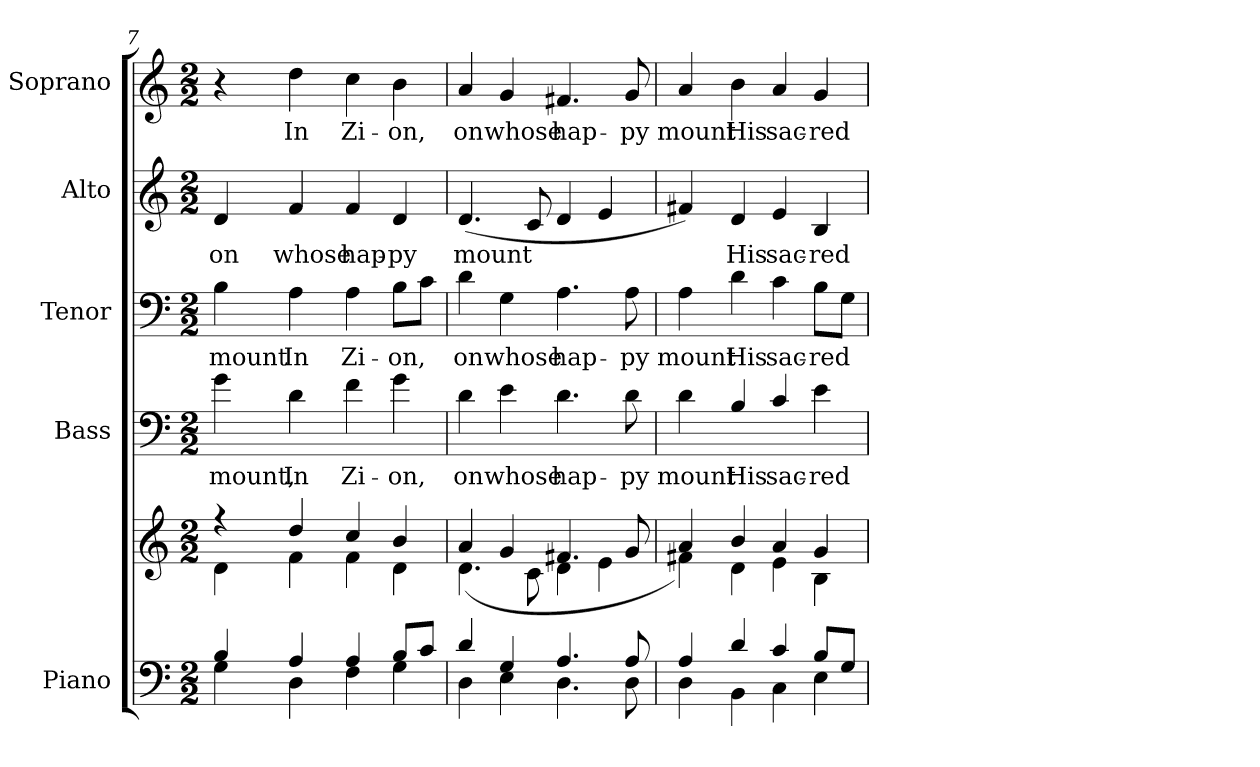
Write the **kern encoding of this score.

**kern	**kern	**kern	**text	**kern	**text	**kern	**text	**kern	**text
*part5	*part5	*part4	*part4	*part3	*part3	*part2	*part2	*part1	*part1
*staff6	*staff5	*staff4	*staff4	*staff3	*staff3	*staff2	*staff2	*staff1	*staff1
*I"Piano	*	*I"Bass	*	*I"Tenor	*	*I"Alto	*	*I"Soprano	*
*I'Pno.	*	*	*	*	*	*	*	*	*
!!LO:PB:g=z
*clefF4	*clefG2	*clefF4	*	*clefF4	*	*clefG2	*	*clefG2	*
*	*	*ITrd7c12	*	*	*	*	*	*	*
*k[]	*k[]	*k[]	*	*k[]	*	*k[]	*	*k[]	*
*C:	*C:	*C:	*	*C:	*	*C:	*	*C:	*
*M2/2	*M2/2	*M2/2	*	*M2/2	*	*M2/2	*	*M2/2	*
=7	=7	=7	=7	=7	=7	=7	=7	=7	=7
*^	*^	*	*	*	*	*	*	*	*
!	!	!	!	!	!LO:LY:b:color=#000000	!	!	!	!	!	!
!	!	!	!	!	!	!	!LO:LY:b:color=#000000	!	!	!	!
!	!	!	!	!	!	!	!	!	!LO:LY:b:color=#000000	!	!
4Bi/	4Gi\	4r	4di\	4Gi\	mount,	4Bi\	mount	4di/	on	4r	.
!	!	!	!	!	!LO:LY:b:color=#000000	!	!	!	!	!	!
!	!	!	!	!	!	!	!LO:LY:b:color=#000000	!	!	!	!
!	!	!	!	!	!	!	!	!	!LO:LY:b:color=#000000	!	!
!	!	!	!	!	!	!	!	!	!	!	!LO:LY:b:color=#000000
4Ai/	4Di\	4ddi/	4fi\	4Di\	In	4Ai\	In	4fi/	whose	4ddi\	In
!	!	!	!	!	!LO:LY:b:color=#000000	!	!	!	!	!	!
!	!	!	!	!	!	!	!LO:LY:b:color=#000000	!	!	!	!
!	!	!	!	!	!	!	!	!	!LO:LY:b:color=#000000	!	!
!	!	!	!	!	!	!	!	!	!	!	!LO:LY:b:color=#000000
4Ai/	4Fi\	4cci/	4fi\	4Fi\	Zi-	4Ai\	Zi-	4fi/	hap-	4cci\	Zi-
!	!	!	!	!	!LO:LY:b:color=#000000	!	!	!	!	!	!
!	!	!	!	!	!	!	!LO:LY:b:color=#000000	!	!	!	!
!	!	!	!	!	!	!	!	!	!LO:LY:b:color=#000000	!	!
!	!	!	!	!	!	!	!	!	!	!	!LO:LY:b:color=#000000
8Bi/L	4Gi\	4bi/	4di\	4Gi\	-on,	8Bi\L	-on,	4di/	-py	4bi\	-on,
8ci/J	.	.	.	.	.	8ci\J	.	.	.	.	.
=8	=8	=8	=8	=8	=8	=8	=8	=8	=8	=8	=8
!	!	!	!	!	!LO:LY:b:color=#000000	!	!	!	!	!	!
!	!	!	!	!	!	!	!LO:LY:b:color=#000000	!	!	!	!
!	!	!	!	!	!	!	!	!	!LO:LY:b:color=#000000	!	!
!	!	!	!	!	!	!	!	!	!	!	!LO:LY:b:color=#000000
4di/	4Di\	4ai/	(4.di\	4Di\	on	4di\	on	(4.di/	mount	4ai/	on
!	!	!	!	!	!LO:LY:b:color=#000000	!	!	!	!	!	!
!	!	!	!	!	!	!	!LO:LY:b:color=#000000	!	!	!	!
!	!	!	!	!	!	!	!	!	!	!	!LO:LY:b:color=#000000
4Gi/	4Ei\	4gi/	.	4Ei\	whose	4Gi\	whose	.	.	4gi/	whose
.	.	.	8ci\	.	.	.	.	8ci/	.	.	.
!	!	!	!	!	!LO:LY:b:color=#000000	!	!	!	!	!	!
!	!	!	!	!	!	!	!LO:LY:b:color=#000000	!	!	!	!
!	!	!	!	!	!	!	!	!	!	!	!LO:LY:b:color=#000000
4.Ai/	4.Di\	4.f#Xi/	4di\	4.Di\	hap-	4.Ai\	hap-	4di/	.	4.f#Xi/	hap-
.	.	.	4ei\	.	.	.	.	4ei/	.	.	.
!	!	!	!	!	!LO:LY:b:color=#000000	!	!	!	!	!	!
!	!	!	!	!	!	!	!LO:LY:b:color=#000000	!	!	!	!
!	!	!	!	!	!	!	!	!	!	!	!LO:LY:b:color=#000000
8Ai/	8Di\	8gi/	.	8Di\	-py	8Ai\	-py	.	.	8gi/	-py
=9	=9	=9	=9	=9	=9	=9	=9	=9	=9	=9	=9
!	!	!	!	!	!LO:LY:b:color=#000000	!	!	!	!	!	!
!	!	!	!	!	!	!	!LO:LY:b:color=#000000	!	!	!	!
!	!	!	!	!	!	!	!	!	!	!	!LO:LY:b:color=#000000
4Ai/	4Di\	4ai/	4f#Xi\)	4Di\	mount	4Ai\	mount	4f#Xi/)	.	4ai/	mount
!	!	!	!	!	!LO:LY:b:color=#000000	!	!	!	!	!	!
!	!	!	!	!	!	!	!LO:LY:b:color=#000000	!	!	!	!
!	!	!	!	!	!	!	!	!	!LO:LY:b:color=#000000	!	!
!	!	!	!	!	!	!	!	!	!	!	!LO:LY:b:color=#000000
4di/	4BBi\	4bi/	4di\	4BBi/	His	4di\	His	4di/	His	4bi\	His
!	!	!	!	!	!LO:LY:b:color=#000000	!	!	!	!	!	!
!	!	!	!	!	!	!	!LO:LY:b:color=#000000	!	!	!	!
!	!	!	!	!	!	!	!	!	!LO:LY:b:color=#000000	!	!
!	!	!	!	!	!	!	!	!	!	!	!LO:LY:b:color=#000000
4ci/	4Ci\	4ai/	4ei\	4Ci/	sac-	4ci\	sac-	4ei/	sac-	4ai/	sac-
!	!	!	!	!	!LO:LY:b:color=#000000	!	!	!	!	!	!
!	!	!	!	!	!	!	!LO:LY:b:color=#000000	!	!	!	!
!	!	!	!	!	!	!	!	!	!LO:LY:b:color=#000000	!	!
!	!	!	!	!	!	!	!	!	!	!	!LO:LY:b:color=#000000
8Bi/L	4Ei\	4gi/	4Bi\	4Ei\	-red	8Bi\L	-red	4Bi/	-red	4gi/	-red
8Gi/J	.	.	.	.	.	8Gi\J	.	.	.	.	.
*v	*v	*	*	*	*	*	*	*	*	*	*
*	*v	*v	*	*	*	*	*	*	*	*
=	=	=	=	=	=	=	=	=	=
*-	*-	*-	*-	*-	*-	*-	*-	*-	*-
